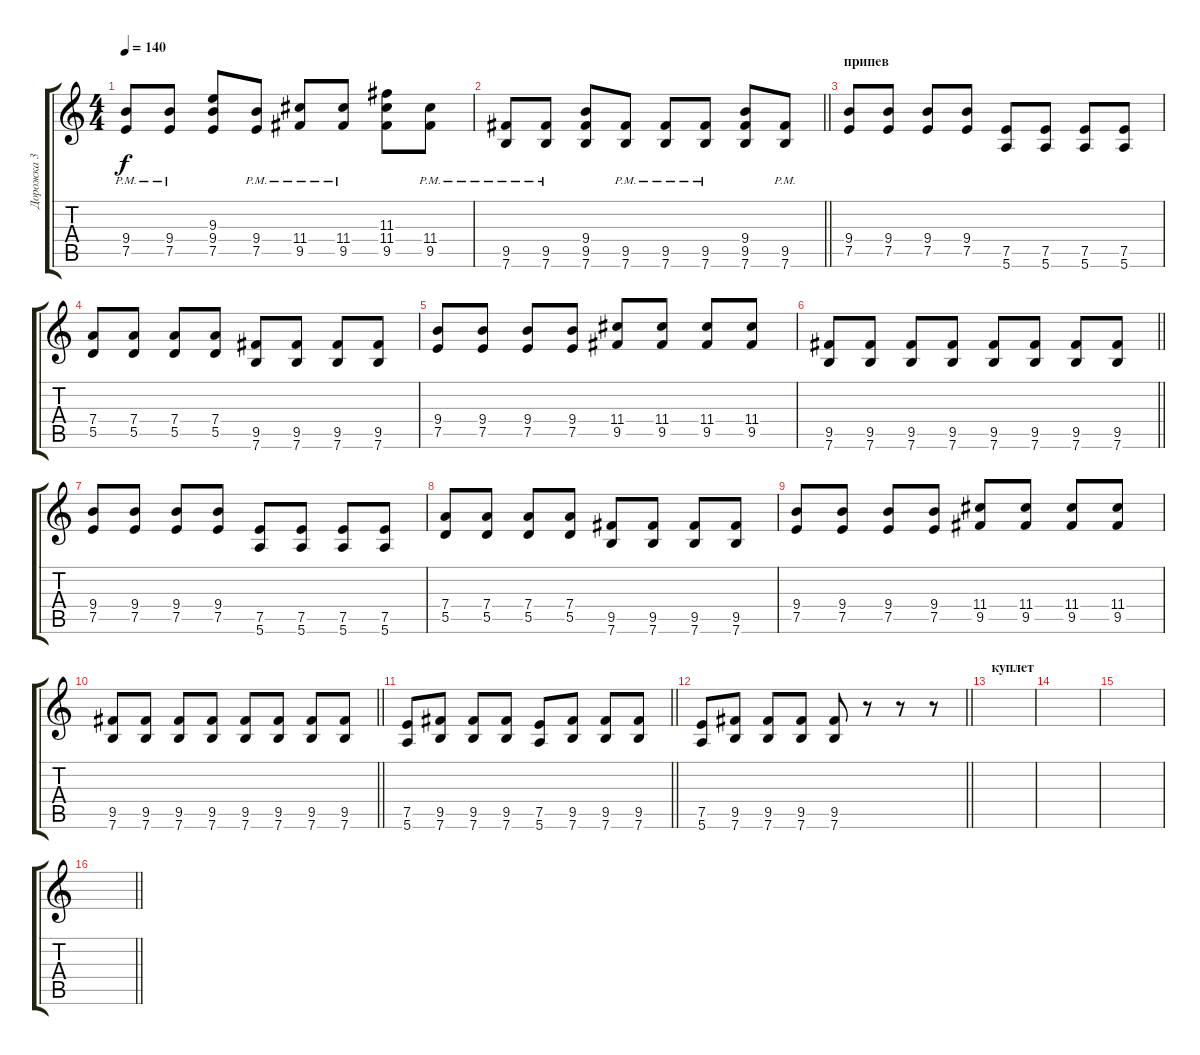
\track ("Дорожка 3" "Дорожка 3") {instrument distortionguitar}
\staff {score tabs}
\tuning (E4 B3 G3 D3 A2 E2) {hide}
\ts (4 4)
\tempo 140
\clef g2
\ks c
(9.4{pm} 7.5{pm}).8{dy f} (9.4{pm} 7.5{pm}).8 (9.3 9.4 7.5).8 (9.4{pm} 7.5{pm}).8 (11.4{pm} 9.5{pm}).8 (11.4{pm} 9.5{pm}).8 (11.3 11.4 9.5).8 (11.4{pm} 9.5{pm}).8 |
\barLineRight lightlight
(9.5{pm} 7.6{pm}).8 (9.5{pm} 7.6{pm}).8 (9.4 9.5 7.6).8 (9.5{pm} 7.6{pm}).8 (9.5{pm} 7.6{pm}).8 (9.5{pm} 7.6{pm}).8 (9.4 9.5 7.6).8 (9.5{pm} 7.6{pm}).8 |
\section ("" "припев")
(9.4 7.5).8 (9.4 7.5).8 (9.4 7.5).8 (9.4 7.5).8 (7.5 5.6).8 (7.5 5.6).8 (7.5 5.6).8 (7.5 5.6).8 |
(7.4 5.5).8 (7.4 5.5).8 (7.4 5.5).8 (7.4 5.5).8 (9.5 7.6).8 (9.5 7.6).8 (9.5 7.6).8 (9.5 7.6).8 |
(9.4 7.5).8 (9.4 7.5).8 (9.4 7.5).8 (9.4 7.5).8 (11.4 9.5).8 (11.4 9.5).8 (11.4 9.5).8 (11.4 9.5).8 |
\barLineRight lightlight
(9.5 7.6).8 (9.5 7.6).8 (9.5 7.6).8 (9.5 7.6).8 (9.5 7.6).8 (9.5 7.6).8 (9.5 7.6).8 (9.5 7.6).8 |
(9.4 7.5).8 (9.4 7.5).8 (9.4 7.5).8 (9.4 7.5).8 (7.5 5.6).8 (7.5 5.6).8 (7.5 5.6).8 (7.5 5.6).8 |
(7.4 5.5).8 (7.4 5.5).8 (7.4 5.5).8 (7.4 5.5).8 (9.5 7.6).8 (9.5 7.6).8 (9.5 7.6).8 (9.5 7.6).8 |
(9.4 7.5).8 (9.4 7.5).8 (9.4 7.5).8 (9.4 7.5).8 (11.4 9.5).8 (11.4 9.5).8 (11.4 9.5).8 (11.4 9.5).8 |
\barLineRight lightlight
(9.5 7.6).8 (9.5 7.6).8 (9.5 7.6).8 (9.5 7.6).8 (9.5 7.6).8 (9.5 7.6).8 (9.5 7.6).8 (9.5 7.6).8 |
\barLineRight lightlight
(7.5 5.6).8 (9.5 7.6).8 (9.5 7.6).8 (9.5 7.6).8 (7.5 5.6).8 (9.5 7.6).8 (9.5 7.6).8 (9.5 7.6).8 |
\barLineRight lightlight
(7.5 5.6).8 (9.5 7.6).8 (9.5 7.6).8 (9.5 7.6).8 (9.5 7.6).8 r.8 r.8 r.8 |
\section ("" "куплет")
|
|
|
\barLineRight lightlight
